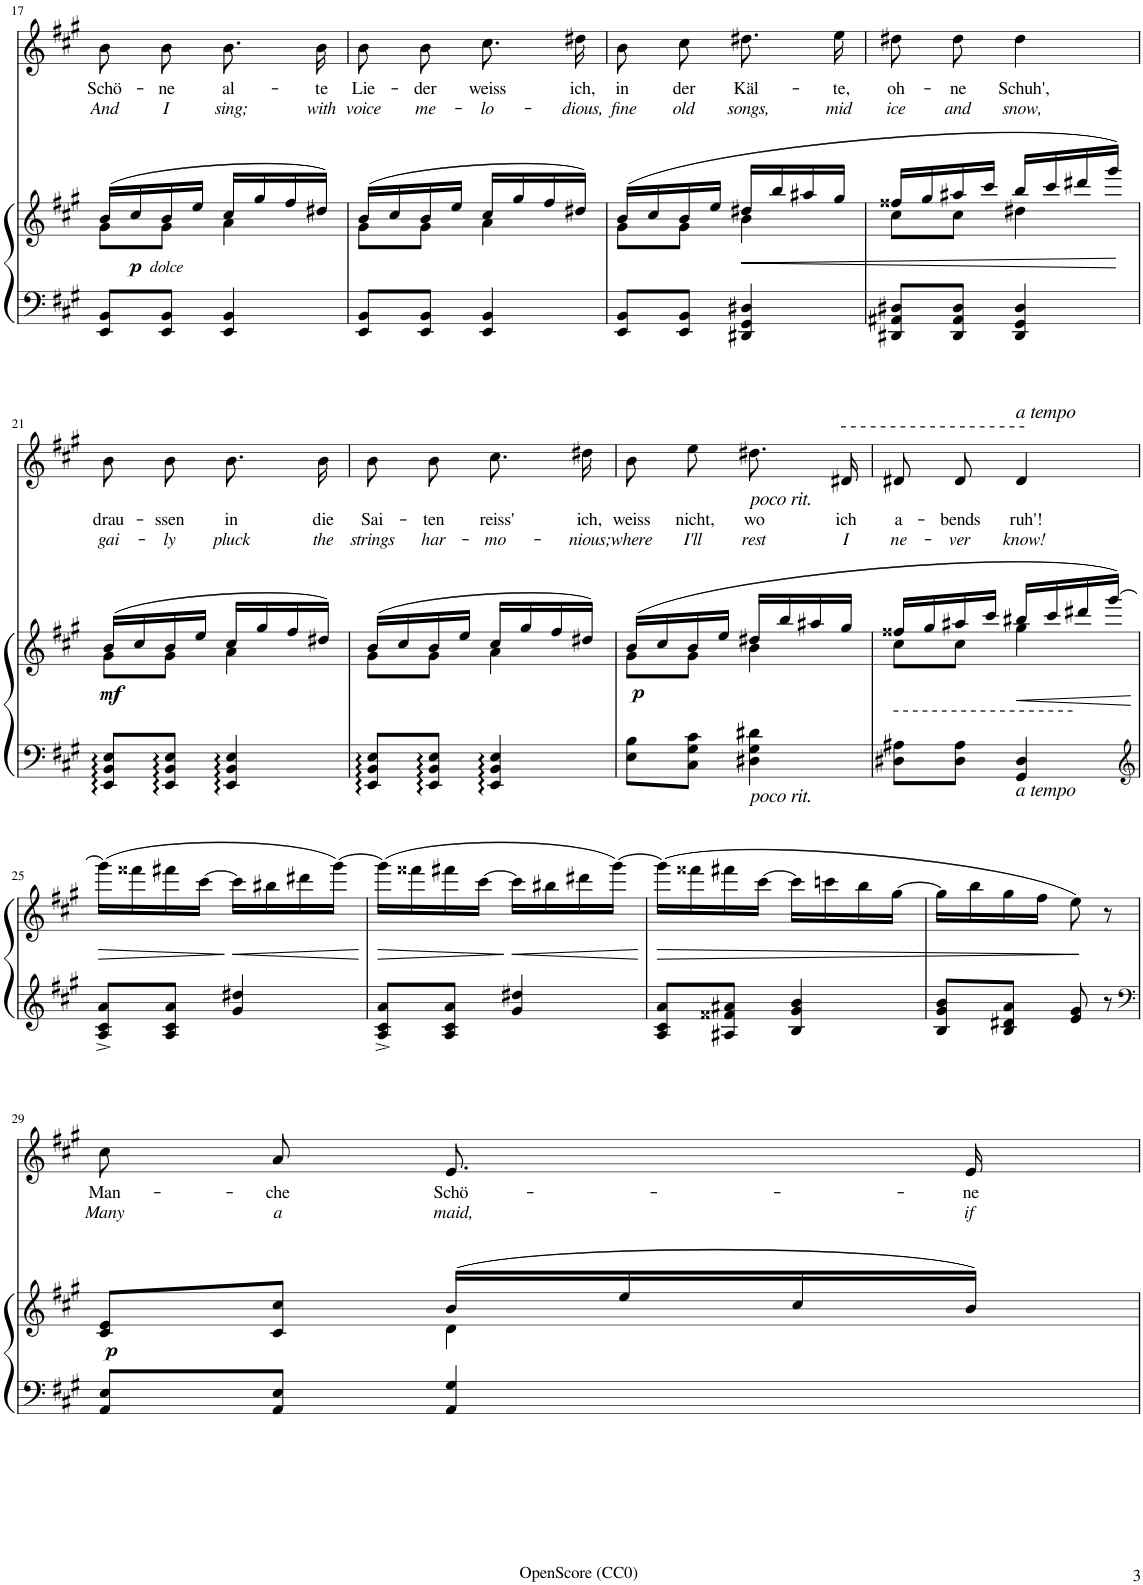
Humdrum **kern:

**kern	**kern	**dynam	**kern	**text	**text
*part2	*part2	*part2	*part1	*part1	*part1
*staff3	*staff2	*staff2/3	*staff1	*staff1	*staff1
*I"Piano	*	*	*I"Voice	*	*
*I'Pno	*	*	*	*	*
!!LO:PB:g=z
*clefF4	*clefG2	*	*clefG2	*	*
*k[f#c#g#]	*k[f#c#g#]	*	*k[f#c#g#]	*	*
*M2/4	*M2/4	*	*M2/4	*	*
=17	=17	=17	=17	=17	=17
*	*^	*	*	*	*
!	!	!	!LO:DY:b	!	!LO:LY:b	!LO:LY:b
!	!	!	!LO:DY:n=1:b	!	!	!
8EE/ 8BB/L	(16b/LL	8g#\L	p other-dynamics	8b\L	Schö-	And
.	16cc#/	.	.	.	.	.
!	!	!	!	!	!LO:LY:b	!LO:LY:b
8EE/ 8BB/J	16b/	8g#\J	.	8b\J	-ne	I
.	16ee/JJ	.	.	.	.	.
!	!	!	!	!	!LO:LY:b	!LO:LY:b
4EE/ 4BB/	16cc#/LL	4a\	.	8.b\L	al-	sing;
.	16gg#/	.	.	.	.	.
.	16ff#/	.	.	.	.	.
!	!	!	!	!	!LO:LY:b	!LO:LY:b
.	16dd#X/JJ)	.	.	16b\Jk	-te	with
=18	=18	=18	=18	=18	=18	=18
!	!	!	!	!	!LO:LY:b	!LO:LY:b
8EE/ 8BB/L	(16b/LL	8g#\L	.	8b\L	Lie-	voice
.	16cc#/	.	.	.	.	.
!	!	!	!	!	!LO:LY:b	!LO:LY:b
8EE/ 8BB/J	16b/	8g#\J	.	8b\J	-der	me-
.	16ee/JJ	.	.	.	.	.
!	!	!	!	!	!LO:LY:b	!LO:LY:b
4EE/ 4BB/	16cc#/LL	4a\	.	8.cc#\L	weiss	-lo-
.	16gg#/	.	.	.	.	.
.	16ff#/	.	.	.	.	.
!	!	!	!	!	!LO:LY:b	!LO:LY:b
.	16dd#X/JJ)	.	.	16dd#X\Jk	ich,	-dious,
=19	=19	=19	=19	=19	=19	=19
!	!	!	!	!	!LO:LY:b	!LO:LY:b
8EE/ 8BB/L	(16b/LL	8g#\L	.	8b\L	in	fine
.	16cc#/	.	.	.	.	.
!	!	!	!	!	!LO:LY:b	!LO:LY:b
8EE/ 8BB/J	16b/	8g#\J	.	8cc#\J	der	old
.	16ee/JJ	.	.	.	.	.
!	!	!	!LO:HP:b	!	!LO:LY:b	!LO:LY:b
4DD#X/ 4GG#/ 4D#X/	16dd#X/LL	4b\	<	8.dd#X\L	Käl-	songs,
.	16bb/	.	.	.	.	.
.	16aa#X/	.	.	.	.	.
!	!	!	!	!	!LO:LY:b	!LO:LY:b
.	16gg#/JJ	.	.	16ee\Jk	-te,	mid
=20	=20	=20	=20	=20	=20	=20
!	!	!	!	!	!LO:LY:b	!LO:LY:b
8DD#X/ 8AA#X/ 8D#X/L	16ff##X/LL	8cc#\L	.	8dd#X\L	oh-	ice
.	16gg#/	.	.	.	.	.
!	!	!	!	!	!LO:LY:b	!LO:LY:b
8DD#/ 8AA#/ 8D#/J	16aa#X/	8cc#\J	.	8dd#\J	-ne	and
.	16ccc#/JJ	.	.	.	.	.
!	!	!	!	!	!LO:LY:b	!LO:LY:b
4DD#/ 4GG#/ 4D#/	16bb/LL	4dd#X\	.	4dd#\	Schuh',	snow,
.	16ccc#/	.	.	.	.	.
.	16ddd#X/	.	.	.	.	.
.	16ggg#/JJ)	.	[	.	.	.
!!LO:LB:g=z
=21	=21	=21	=21	=21	=21	=21
!	!	!	!LO:DY:b	!	!LO:LY:b	!LO:LY:b
8EE/ 8BB/ 8E/L	(16b/LL	8g#\L	mf	8b\L	drau-	gai-
.	16cc#/	.	.	.	.	.
!	!	!	!	!	!LO:LY:b	!LO:LY:b
8EE/ 8BB/ 8E/J	16b/	8g#\J	.	8b\J	-ssen	-ly
.	16ee/JJ	.	.	.	.	.
!	!	!	!	!	!LO:LY:b	!LO:LY:b
4EE/ 4BB/ 4E/	16cc#/LL	4a\	.	8.b\L	in	pluck
.	16gg#/	.	.	.	.	.
.	16ff#/	.	.	.	.	.
!	!	!	!	!	!LO:LY:b	!LO:LY:b
.	16dd#X/JJ)	.	.	16b\Jk	die	the
=22	=22	=22	=22	=22	=22	=22
!	!	!	!	!	!LO:LY:b	!LO:LY:b
8EE/ 8BB/ 8E/L	(16b/LL	8g#\L	.	8b\L	Sai-	strings
.	16cc#/	.	.	.	.	.
!	!	!	!	!	!LO:LY:b	!LO:LY:b
8EE/ 8BB/ 8E/J	16b/	8g#\J	.	8b\J	-ten	har-
.	16ee/JJ	.	.	.	.	.
!	!	!	!	!	!LO:LY:b	!LO:LY:b
4EE/ 4BB/ 4E/	16cc#/LL	4a\	.	8.cc#\L	reiss'	-mo-
.	16gg#/	.	.	.	.	.
.	16ff#/	.	.	.	.	.
!	!	!	!	!	!LO:LY:b	!LO:LY:b
.	16dd#X/JJ)	.	.	16dd#X\Jk	ich,	-nious;
=23	=23	=23	=23	=23	=23	=23
!	!	!	!LO:DY:b	!	!LO:LY:b	!LO:LY:b
8E\ 8B\L	(16b/LL	8g#\L	p	8b\L	weiss	where
.	16cc#/	.	.	.	.	.
!	!	!	!	!	!LO:LY:b	!LO:LY:b
8C#\ 8G#\ 8c#\J	16b/	8g#\J	.	8ee\J	nicht,	I'll
.	16ee/JJ	.	.	.	.	.
!	!	!	!	!LO:TX:b:i:t=poco rit.	!	!
!LO:TX:b:i:t=poco rit.	!	!	!	!	!	!
!	!	!	!	!	!LO:LY:b	!LO:LY:b
4D#X\ 4G#\ 4d#X\	16dd#X/LL	4b\	.	8.dd#X/L	wo	rest
.	16bb/	.	.	.	.	.
.	16aa#X/	.	.	.	.	.
!	!	!	!	!	!LO:LY:b	!LO:LY:b
.	16gg#/JJ	.	.	16d#X/Jk	ich	I
=24	=24	=24	=24	=24	=24	=24
!	!	!	!	!	!LO:LY:b	!LO:LY:b
8D#X\ 8A#X\L	16ff##X/LL	8cc#\L	.	8d#X/L	a-	ne-
.	16gg#/	.	.	.	.	.
!	!	!	!	!	!LO:LY:b	!LO:LY:b
8D#\ 8A#\J	16aa#X/	8cc#\J	.	8d#/J	-bends	-ver
.	16ccc#/JJ	.	.	.	.	.
!	!	!	!	!LO:TX:a:i:t=a tempo	!	!
!LO:TX:b:i:t=a tempo	!	!	!	!	!	!
!	!	!	!LO:HP:b	!	!LO:LY:b	!LO:LY:b
4GG#/ 4D#/	16bb#X/LL	4gg#\	<	4d#/	ruh'!	know!
.	16ccc#/	.	.	.	.	.
.	16ddd#X/	.	.	.	.	.
.	[16ggg#/JJ)	.	.	.	.	.
*	*v	*v	*	*	*	*
.	.	[	.	.	.
!!LO:LB:g=z
=25	=25	=25	=25	=25	=25
*clefG2	*	*	*	*	*
!	!	!LO:HP:b	!	!	!
8A/^ 8c#/^ 8a/^L	(16ggg#\LL]	>	2r	.	.
.	16fff##X\	.	.	.	.
8A/ 8c#/ 8a/J	16fff#X\	.	.	.	.
.	[16ccc#\JJ	.	.	.	.
!	!	!LO:HP:n=1:b	!	!	!
4g#/ 4dd#X/	16ccc#\LL]	] <	.	.	.
.	16bb#X\	.	.	.	.
.	16ddd#X\	.	.	.	.
.	[16ggg#\JJ)	.	.	.	.
.	.	[	.	.	.
=26	=26	=26	=26	=26	=26
!	!	!LO:HP:b	!	!	!
8A/^ 8c#/^ 8a/^L	(16ggg#\LL]	>	2r	.	.
.	16fff##X\	.	.	.	.
8A/ 8c#/ 8a/J	16fff#X\	.	.	.	.
.	[16ccc#\JJ	.	.	.	.
!	!	!LO:HP:n=1:b	!	!	!
4g#/ 4dd#X/	16ccc#\LL]	] <	.	.	.
.	16bb#X\	.	.	.	.
.	16ddd#X\	.	.	.	.
.	[16ggg#\JJ)	.	.	.	.
.	.	[	.	.	.
=27	=27	=27	=27	=27	=27
!	!	!LO:HP:b	!	!	!
8A/ 8c#/ 8a/L	(16ggg#\LL]	>	2r	.	.
.	16fff##X\	.	.	.	.
8A#X/ 8f##X/ 8a#X/J	16fff#X\	.	.	.	.
.	[16ccc#\JJ	.	.	.	.
4B/ 4g#/ 4b/	16ccc#\LL]	.	.	.	.
.	16cccn\	.	.	.	.
.	16bb\	.	.	.	.
.	[16gg#\JJ	.	.	.	.
=28	=28	=28	=28	=28	=28
8B/ 8g#/ 8b/L	16gg#\LL]	.	2r	.	.
.	16bb\	.	.	.	.
8B/ 8d#X/ 8a/J	16gg#\	.	.	.	.
.	16ff#\JJ	.	.	.	.
8e/ 8g#/	8ee\)	]	.	.	.
8r	8r	.	.	.	.
!!LO:LB:g=z
=29	=29	=29	=29	=29	=29
*clefF4	*	*	*	*	*
*	*^	*	*	*	*
!	!	!	!LO:DY:b	!	!LO:LY:b	!LO:LY:b
8AA/ 8E/L	8c#/ 8e/L	4ryy	p	8cc#\L	Man-	Many
!	!	!	!	!	!LO:LY:b	!LO:LY:b
8AA/ 8E/J	8c#/ 8cc#/J	.	.	8a\J	-che	a
!	!	!	!	!	!LO:LY:b	!LO:LY:b
4AA/ 4G#/	(16b/LL	4d\	.	8.e/L	Schö-	maid,
.	16ee/	.	.	.	.	.
.	16cc#/	.	.	.	.	.
!	!	!	!	!	!LO:LY:b	!LO:LY:b
.	16b/JJ)	.	.	16e/Jk	-ne	if
*	*v	*v	*	*	*	*
=	=	=	=	=	=
*-	*-	*-	*-	*-	*-
